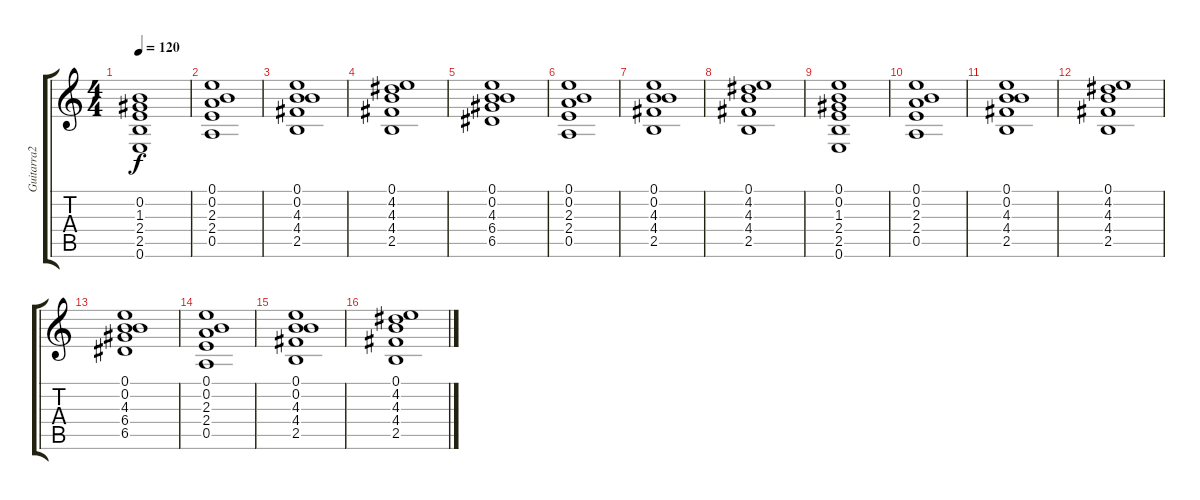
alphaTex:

\track ("Guitarra2" "Guitarra2") {instrument acousticguitarnylon}
\staff {score tabs}
\tuning (E4 B3 G3 D3 A2 E2) {hide}
\ts (4 4)
\tempo 120
\clef g2
\ks c
(0.2 1.3 2.4 2.5 0.6).1{dy f volume 11 instrument distortionguitar} |
(0.1 0.2 2.3 2.4 0.5).1 |
(0.1 0.2 4.3 4.4 2.5).1 |
(0.1 4.2 4.3 4.4 2.5).1 |
(0.1 0.2 4.3 6.4 6.5).1 |
(0.1 0.2 2.3 2.4 0.5).1 |
(0.1 0.2 4.3 4.4 2.5).1 |
(0.1 4.2 4.3 4.4 2.5).1 |
(0.1 0.2 1.3 2.4 2.5 0.6).1{instrument distortionguitar} |
(0.1 0.2 2.3 2.4 0.5).1 |
(0.1 0.2 4.3 4.4 2.5).1 |
(0.1 4.2 4.3 4.4 2.5).1 |
(0.1 0.2 4.3 6.4 6.5).1 |
(0.1 0.2 2.3 2.4 0.5).1 |
(0.1 0.2 4.3 4.4 2.5).1 |
(0.1 4.2 4.3 4.4 2.5).1
